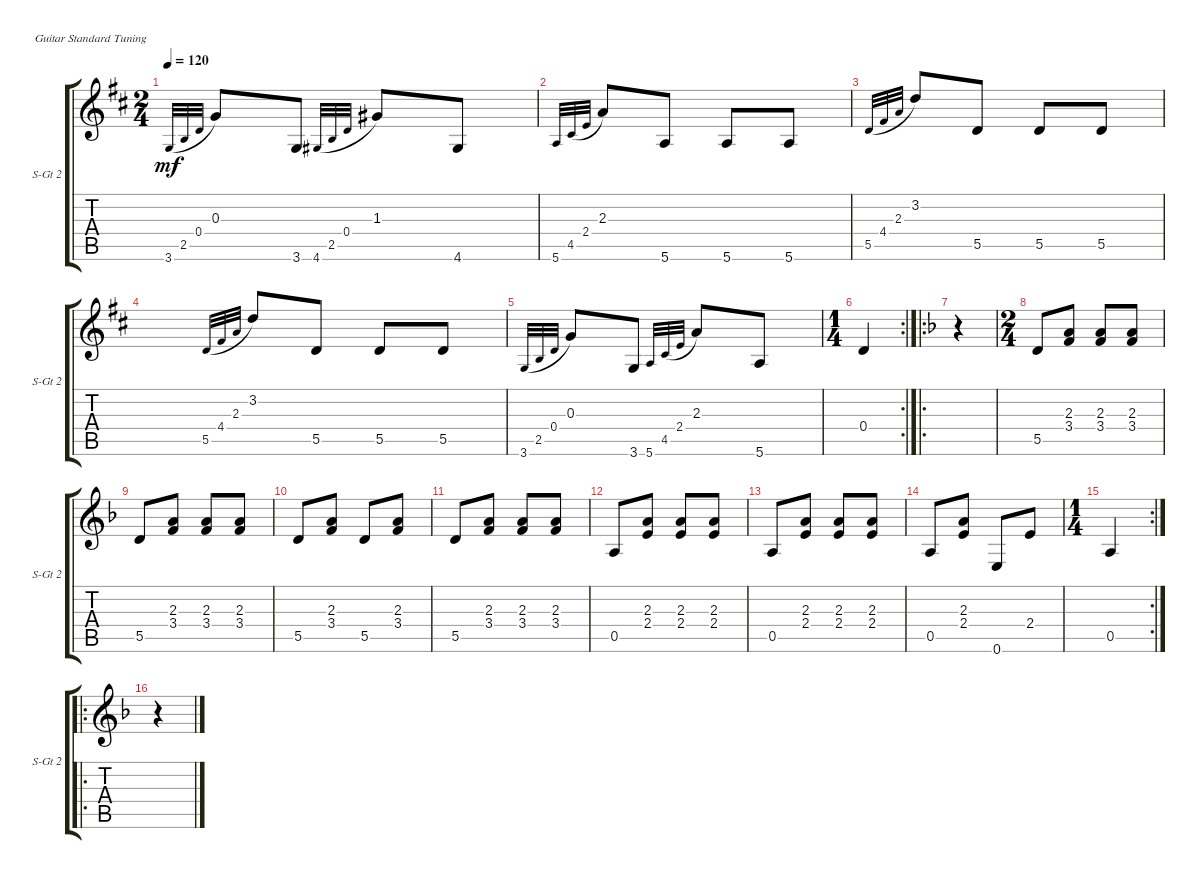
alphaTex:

\defaultSystemsLayout 4
\bracketExtendMode groupsimilarinstruments
\useSystemSignSeparator
\singleTrackTrackNamePolicy allsystems
\multiTrackTrackNamePolicy allsystems
\firstSystemTrackNameOrientation horizontal
\otherSystemsTrackNameOrientation horizontal
\track ("Steel Guitar 2" "S-Gt 2") {instrument acousticguitarsteel}
\staff {score tabs}
\tuning (E4 B3 G3 D3 A2 E2)
\ts (2 4)
\tempo 120
\clef g2
\ks d
3.6.32{gr onbeat dy mf legatoorigin} 2.5.32{gr onbeat legatoorigin} 0.4.32{gr onbeat legatoorigin} 0.3.8 3.6.8 4.6.32{gr onbeat legatoorigin} 2.5.32{gr onbeat legatoorigin} 0.4.32{gr onbeat legatoorigin} 1.3.8 4.6.8 |
5.6.32{gr onbeat} 4.5.32{gr onbeat legatoorigin} 2.4.32{gr onbeat legatoorigin} 2.3.8 5.6.8 5.6.8 5.6.8 |
5.5.32{gr onbeat legatoorigin} 4.4.32{gr onbeat legatoorigin} 2.3.32{gr onbeat legatoorigin} 3.2.8 5.5.8 5.5.8 5.5.8 |
5.5.32{gr onbeat legatoorigin} 4.4.32{gr onbeat legatoorigin} 2.3.32{gr onbeat legatoorigin} 3.2.8 5.5.8 5.5.8 5.5.8 |
3.6.32{gr onbeat legatoorigin} 2.5.32{gr onbeat legatoorigin} 0.4.32{gr onbeat legatoorigin} 0.3.8 3.6.8 5.6.32{gr onbeat} 4.5.32{gr onbeat legatoorigin} 2.4.32{gr onbeat legatoorigin} 2.3.8 5.6.8 |
\rc 2
\ts (1 4)
0.4.4 |
\ro
\ks dminor
r.4 |
\ts (2 4)
5.5.8 (3.4 2.3).8 (2.3 3.4).8 (2.3 3.4).8 |
5.5.8 (3.4 2.3).8 (2.3 3.4).8 (2.3 3.4).8 |
5.5.8 (3.4 2.3).8 5.5.8 (2.3 3.4).8 |
5.5.8 (3.4 2.3).8 (2.3 3.4).8 (2.3 3.4).8 |
0.5.8 (2.4 2.3).8 (2.3 2.4).8 (2.3 2.4).8 |
0.5.8 (2.4 2.3).8 (2.3 2.4).8 (2.3 2.4).8 |
0.5.8 (2.4 2.3).8 0.6.8 2.4.8 |
\rc 2
\ts (1 4)
0.5.4 |
\ro
r.4
